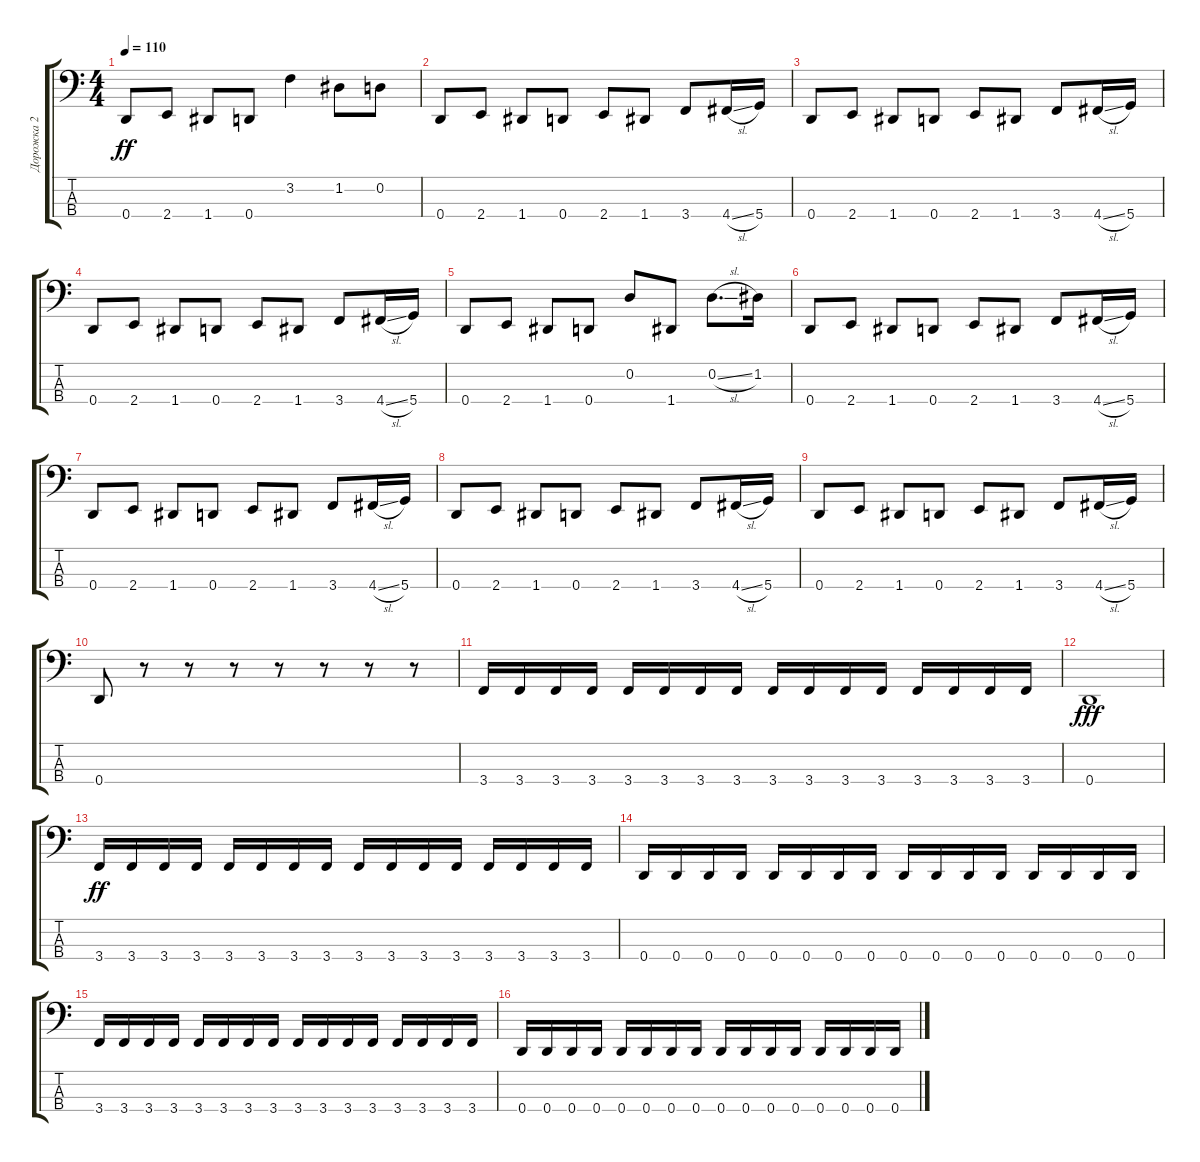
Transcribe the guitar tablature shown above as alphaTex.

\track ("Дорожка 2" "Дорожка 2") {instrument electricbassfinger}
\staff {score tabs}
\tuning (G2 D2 A1 D1) {hide}
\ts (4 4)
\tempo 110
\clef f4
\ks c
0.4.8{dy ff} 2.4.8 1.4.8 0.4.8 3.2.4 1.2.8 0.2.8 |
0.4.8 2.4.8 1.4.8 0.4.8 2.4.8 1.4.8 3.4.8 4.4{sl}.16 5.4.16 |
0.4.8 2.4.8 1.4.8 0.4.8 2.4.8 1.4.8 3.4.8 4.4{sl}.16 5.4.16 |
0.4.8 2.4.8 1.4.8 0.4.8 2.4.8 1.4.8 3.4.8 4.4{sl}.16 5.4.16 |
0.4.8 2.4.8 1.4.8 0.4.8 0.2.8 1.4.8 0.2{sl}.8{d} 1.2.16 |
0.4.8 2.4.8 1.4.8 0.4.8 2.4.8 1.4.8 3.4.8 4.4{sl}.16 5.4.16 |
0.4.8 2.4.8 1.4.8 0.4.8 2.4.8 1.4.8 3.4.8 4.4{sl}.16 5.4.16 |
0.4.8 2.4.8 1.4.8 0.4.8 2.4.8 1.4.8 3.4.8 4.4{sl}.16 5.4.16 |
0.4.8 2.4.8 1.4.8 0.4.8 2.4.8 1.4.8 3.4.8 4.4{sl}.16 5.4.16 |
0.4.8 r.8 r.8 r.8 r.8 r.8 r.8 r.8 |
3.4.16 3.4.16 3.4.16 3.4.16 3.4.16 3.4.16 3.4.16 3.4.16 3.4.16 3.4.16 3.4.16 3.4.16 3.4.16 3.4.16 3.4.16 3.4.16 |
0.4.1{dy fff} |
3.4.16{dy ff} 3.4.16 3.4.16 3.4.16 3.4.16 3.4.16 3.4.16 3.4.16 3.4.16 3.4.16 3.4.16 3.4.16 3.4.16 3.4.16 3.4.16 3.4.16 |
0.4.16 0.4.16 0.4.16 0.4.16 0.4.16 0.4.16 0.4.16 0.4.16 0.4.16 0.4.16 0.4.16 0.4.16 0.4.16 0.4.16 0.4.16 0.4.16 |
3.4.16 3.4.16 3.4.16 3.4.16 3.4.16 3.4.16 3.4.16 3.4.16 3.4.16 3.4.16 3.4.16 3.4.16 3.4.16 3.4.16 3.4.16 3.4.16 |
0.4.16 0.4.16 0.4.16 0.4.16 0.4.16 0.4.16 0.4.16 0.4.16 0.4.16 0.4.16 0.4.16 0.4.16 0.4.16 0.4.16 0.4.16 0.4.16
